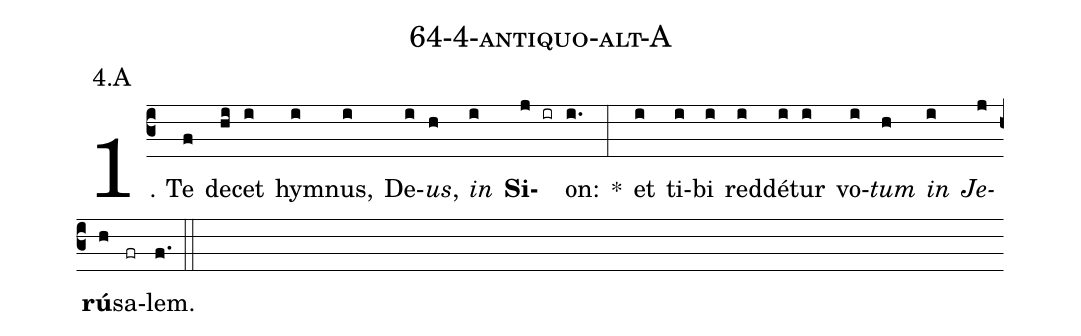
name: 64-4-antiquo-alt-A;
annotation: 4.A;
%%
(c3)1. Te(f) de(hi)cet(i) hym(i)nus,(i) De(i)<i>us</i>,(h) <i>in</i>(i) <b>Si</b>(j ir)on:(i.) *(:) et(i) ti(i)bi(i) red(i)dé(i)tur(i) vo(i)<i>tum</i>(h) <i>in</i>(i) <i>Je</i>(j)<b>rú</b>(h)sa(fr)lem.(f.) (::)
